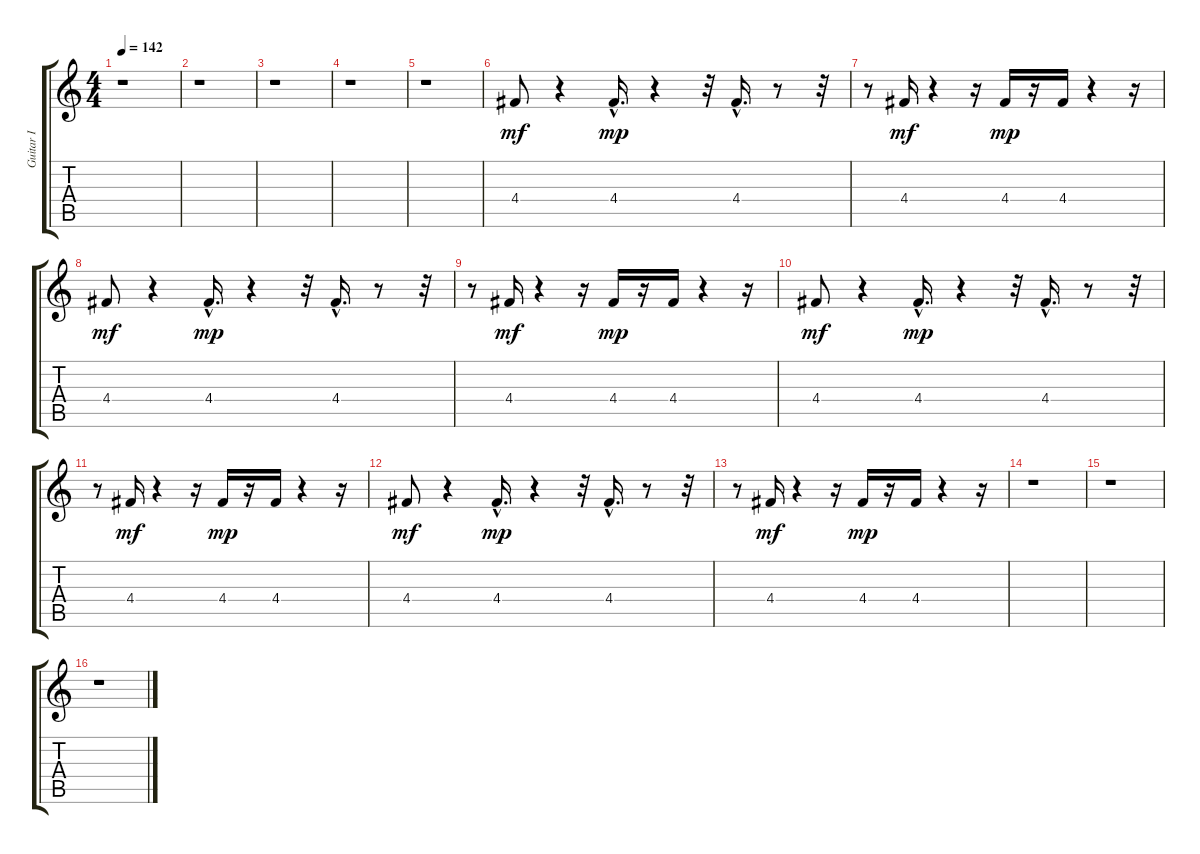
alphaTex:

\track ("Guitar I" "Guitar I") {instrument distortionguitar}
\staff {score tabs}
\tuning (E4 B3 G3 D3 A2 E2) {hide}
\ts (4 4)
\tempo 142
\clef g2
\ks c
r.1{dy mf instrument distortionguitar} |
r.1 |
r.1 |
r.1 |
r.1 |
4.4.8{volume 12 balance 9 instrument agogo} r.4 4.4{hac}.16{d dy mp} r.4 r.32 4.4{hac}.16{d} r.8 r.32 |
r.8 4.4.16{dy mf} r.4 r.16 4.4.16{dy mp} r.16 4.4.16 r.4 r.16 |
4.4.8{dy mf} r.4 4.4{hac}.16{d dy mp} r.4 r.32 4.4{hac}.16{d} r.8 r.32 |
r.8 4.4.16{dy mf} r.4 r.16 4.4.16{dy mp} r.16 4.4.16 r.4 r.16 |
4.4.8{dy mf} r.4 4.4{hac}.16{d dy mp} r.4 r.32 4.4{hac}.16{d} r.8 r.32 |
r.8 4.4.16{dy mf} r.4 r.16 4.4.16{dy mp} r.16 4.4.16 r.4 r.16 |
4.4.8{dy mf} r.4 4.4{hac}.16{d dy mp} r.4 r.32 4.4{hac}.16{d} r.8 r.32 |
r.8 4.4.16{dy mf} r.4 r.16 4.4.16{dy mp} r.16 4.4.16 r.4 r.16 |
r.1{volume 13 balance 0 instrument distortionguitar} |
r.1 |
r.1
